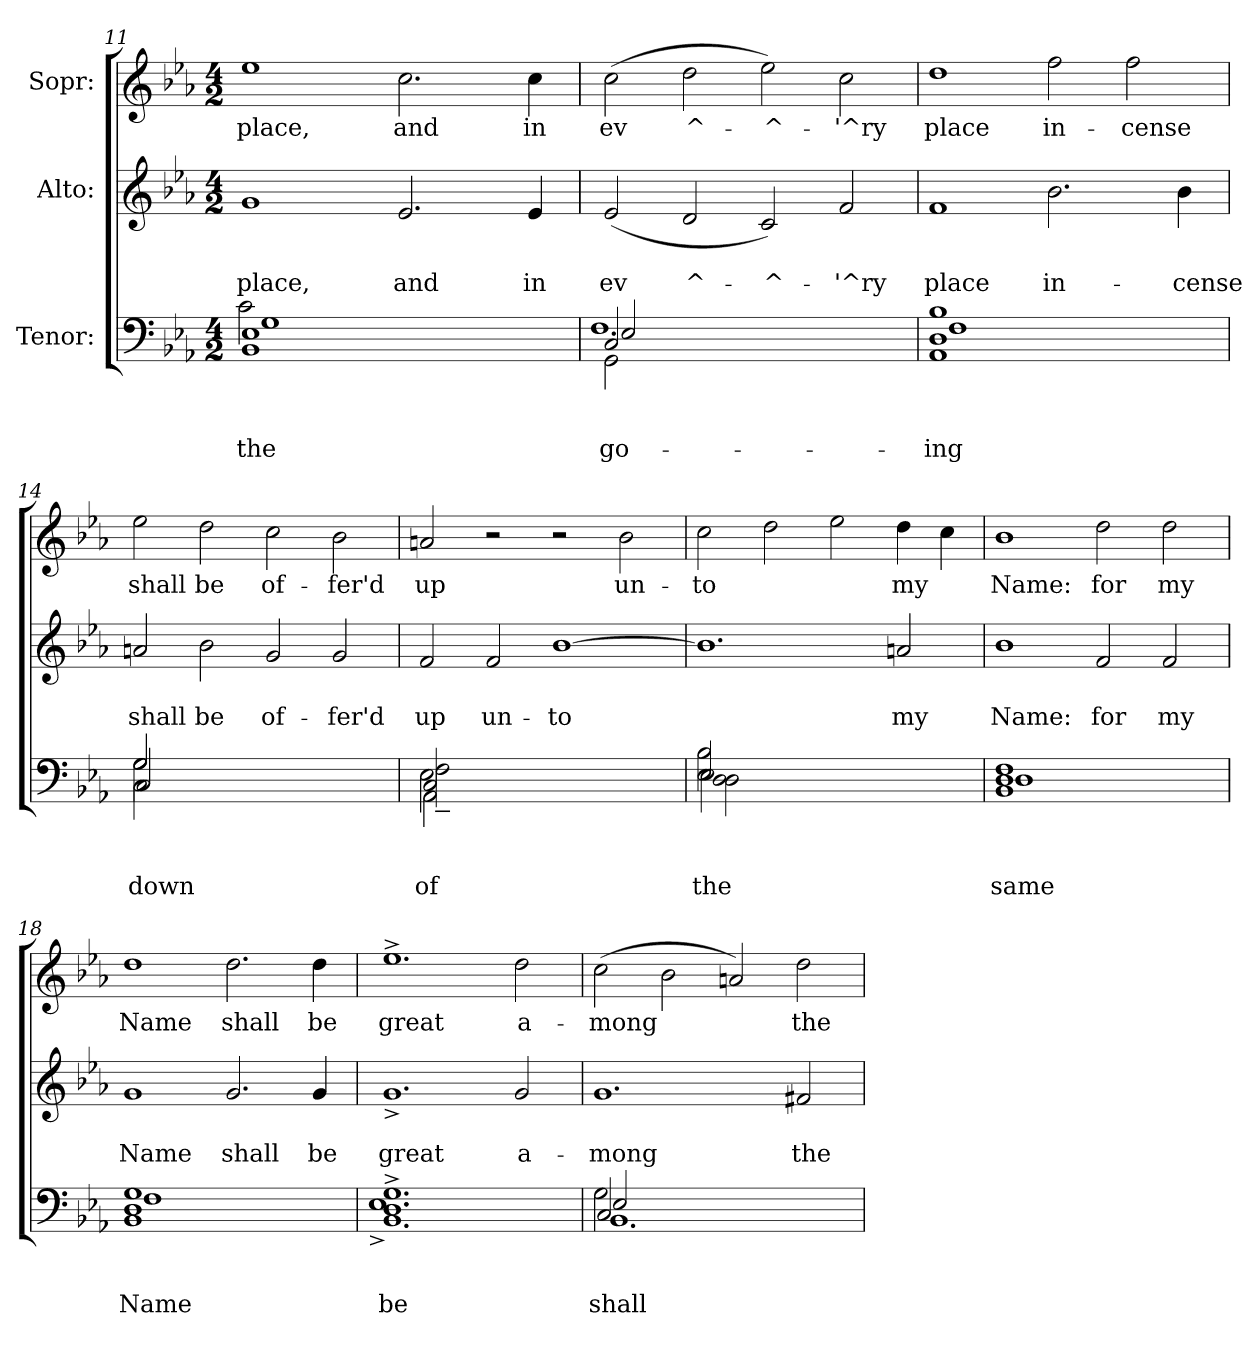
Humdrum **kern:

**kern	**text	**text	**text	**kern	**text	**text	**kern	**text
*part3	*part3	*part3	*part3	*part2	*part2	*part2	*part1	*part1
*staff3	*staff3	*staff3	*staff3	*staff2	*staff2	*staff2	*staff1	*staff1
*I"Tenor:	*	*	*	*I"Alto:	*	*	*I"Sopr:	*
*clefF4	*	*	*	*clefG2	*	*	*clefG2	*
*k[b-e-a-]	*	*	*	*k[b-e-a-]	*	*	*k[b-e-a-]	*
*E-:	*	*	*	*E-:	*	*	*E-:	*
*M4/2	*	*	*	*M4/2	*	*	*M4/2	*
=11	=11	=11	=11	=11	=11	=11	=11	=11
!	!	!	!LO:LY:b	!	!	!	!	!
*^	*	*	*	*	*	*	*	*
!	!	!	!	!LO:LY:b	!	!	!LO:LY:b	!	!LO:LY:b
*^	*^	*	*	*	*	*	*	*	*
1E-	2c\	1G	1BB-	.	.	the	1g	.	place,	1ee-	place,
.	1ryy	.	.	.	.	.	.	.	.	.	.
!	!	!	!	!	!	!	!	!	!LO:LY:b	!	!LO:LY:b
1ryy	.	1ryy	1ryy	.	.	.	2.e-/	.	and	2.cc\	and
.	2ryy	.	.	.	.	.	.	.	.	.	.
!	!	!	!	!	!	!	!	!	!LO:LY:b	!	!LO:LY:b
.	.	.	.	.	.	.	4e-/	.	in	4cc\	in
=12	=12	=12	=12	=12	=12	=12	=12	=12	=12	=12	=12
!	!	!	!	!	!	!LO:LY:b	!	!	!	!	!
!	!	!	!	!	!	!LO:LY:b	!	!	!LO:LY:b	!	!LO:LY:b
2C/	1.F	2E-/	2GG\	.	.	-go-	(<2e-/	.	ev	(>2cc\	ev
!	!	!	!	!	!	!	!	!	!LO:LY:b	!	!LO:LY:b
2ryy	.	2ryy	2ryy	.	.	.	2d/	.	^-	2dd\	^-
!	!	!	!	!	!	!	!	!	!LO:LY:b	!	!LO:LY:b
1ryy	.	1ryy	1ryy	.	.	.	2c/)	.	-^-	2ee-\)	-^-
!	!	!	!	!	!	!	!	!	!LO:LY:b	!	!LO:LY:b
.	2ryy	.	.	.	.	.	2f/	.	-'^ry	2cc\	-'^ry
=13	=13	=13	=13	=13	=13	=13	=13	=13	=13	=13	=13
!	!	!	!	!	!	!LO:LY:b	!	!	!	!	!
!	!	!	!	!	!	!LO:LY:b	!	!	!LO:LY:b	!	!LO:LY:b
1D	1B-	1F	1AA-	.	.	ing	1f	.	place	1dd	place
!	!	!	!	!	!	!	!	!	!LO:LY:b	!	!LO:LY:b
1ryy	1ryy	1ryy	1ryy	.	.	.	2.b-\	.	in-	2ff\	in-
!	!	!	!	!	!	!	!	!	!	!	!LO:LY:b
.	.	.	.	.	.	.	.	.	.	2ff\	-cense
!	!	!	!	!	!	!	!	!	!LO:LY:b	!	!
.	.	.	.	.	.	.	4b-\	.	-cense	.	.
!!LO:LB:g=z
=14	=14	=14	=14	=14	=14	=14	=14	=14	=14	=14	=14
!	!	!	!	!	!	!LO:LY:b	!	!	!	!	!
!	!	!	!	!	!	!LO:LY:b	!	!	!LO:LY:b	!	!LO:LY:b
2G\	2C/	2G/	2C\	.	.	down	2an/	.	shall	2ee-\	shall
!	!	!	!	!	!	!	!	!	!LO:LY:b	!	!LO:LY:b
1.ryy	1.ryy	1.ryy	1.ryy	.	.	.	2b-\	.	be	2dd\	be
!	!	!	!	!	!	!	!	!	!LO:LY:b	!	!LO:LY:b
.	.	.	.	.	.	.	2g/	.	of-	2cc\	of-
!	!	!	!	!	!	!	!	!	!LO:LY:b	!	!LO:LY:b
.	.	.	.	.	.	.	2g/	.	-fer'd	2b-\	-fer'd
=15	=15	=15	=15	=15	=15	=15	=15	=15	=15	=15	=15
!	!	!	!	!	!	!LO:LY:b	!	!	!	!	!
!	!	!	!	!	!	!LO:LY:b	!	!	!LO:LY:b	!	!LO:LY:b
2E-\	2F~<\	2C/	2AA-\	.	.	of	2f/	.	up	2an/	up
!	!	!	!	!	!	!	!	!	!LO:LY:b	!	!
1.ryy	1.ryy	1.ryy	1.ryy	.	.	.	2f/	.	un-	2r	.
!	!	!	!	!	!	!	!	!	!LO:LY:b	!	!
.	.	.	.	.	.	.	[>1b-	.	-to	2r	.
!	!	!	!	!	!	!	!	!	!	!	!LO:LY:b
.	.	.	.	.	.	.	.	.	.	2b-\	un-
=16	=16	=16	=16	=16	=16	=16	=16	=16	=16	=16	=16
!	!	!	!	!	!	!LO:LY:b	!	!	!	!	!
!	!	!	!	!	!	!LO:LY:b	!	!	!	!	!LO:LY:b
2B-\	2E-\	2E-/	2D\ 2D\	.	.	the	1.b-]	.	.	2cc\	-to
1.ryy	1.ryy	1.ryy	1.ryy	.	.	.	.	.	.	2dd\	.
.	.	.	.	.	.	.	.	.	.	2ee-\	.
!	!	!	!	!	!	!	!	!	!LO:LY:b	!	!LO:LY:b
.	.	.	.	.	.	.	2an/	.	my	4dd\	my
.	.	.	.	.	.	.	.	.	.	4cc\	.
=17	=17	=17	=17	=17	=17	=17	=17	=17	=17	=17	=17
!	!	!	!	!	!	!LO:LY:b	!	!	!	!	!
!	!	!	!	!	!	!LO:LY:b	!	!	!LO:LY:b	!	!LO:LY:b
1F	1BB-	1D	1D	.	.	same	1b-	.	Name:	1b-	Name:
!	!	!	!	!	!	!	!	!	!LO:LY:b	!	!LO:LY:b
1ryy	1ryy	1ryy	1ryy	.	.	.	2f/	.	for	2dd\	for
!	!	!	!	!	!	!	!	!	!LO:LY:b	!	!LO:LY:b
.	.	.	.	.	.	.	2f/	.	my	2dd\	my
!!LO:LB:g=z
=18	=18	=18	=18	=18	=18	=18	=18	=18	=18	=18	=18
!	!	!	!	!	!	!LO:LY:b	!	!	!	!	!
!	!	!	!	!	!	!LO:LY:b	!	!	!LO:LY:b	!	!LO:LY:b
1D	1G	1F	1BB-	.	.	Name	1g	.	Name	1dd	Name
!	!	!	!	!	!	!	!	!	!LO:LY:b	!	!LO:LY:b
1ryy	1ryy	1ryy	1ryy	.	.	.	2.g/	.	shall	2.dd\	shall
!	!	!	!	!	!	!	!	!	!LO:LY:b	!	!LO:LY:b
.	.	.	.	.	.	.	4g/	.	be	4dd\	be
!!LO:PB:g=z
=19	=19	=19	=19	=19	=19	=19	=19	=19	=19	=19	=19
!	!	!	!	!	!	!LO:LY:b	!	!	!	!	!
!	!	!	!	!	!	!LO:LY:b	!	!	!LO:LY:b	!	!LO:LY:b
1.D^>	1.E-^>	1.G	1.BB-	.	.	be	1.g^<	.	great	1.ee-^>	great
!	!	!	!	!	!	!	!	!	!LO:LY:b	!	!LO:LY:b
2ryy	2ryy	2ryy	2ryy	.	.	.	2g/	.	a-	2dd\	a-
=20	=20	=20	=20	=20	=20	=20	=20	=20	=20	=20	=20
!	!	!	!	!	!	!LO:LY:b	!	!	!	!	!
!	!	!	!	!	!	!LO:LY:b	!	!	!LO:LY:b	!	!LO:LY:b
2G\	2C/	2E-/	1.BB-	.	.	shall	1.g	.	-mong	(>2cc\	-mong
2ryy	2ryy	2ryy	.	.	.	.	.	.	.	2b-\	.
1ryy	1ryy	1ryy	.	.	.	.	.	.	.	2an/)	.
!	!	!	!	!	!	!	!	!	!LO:LY:b	!	!LO:LY:b
.	.	.	2ryy	.	.	.	2f#X/	.	the	2dd\	the
*v	*v	*v	*v	*	*	*	*	*	*	*	*
=	=	=	=	=	=	=	=	=
*-	*-	*-	*-	*-	*-	*-	*-	*-
